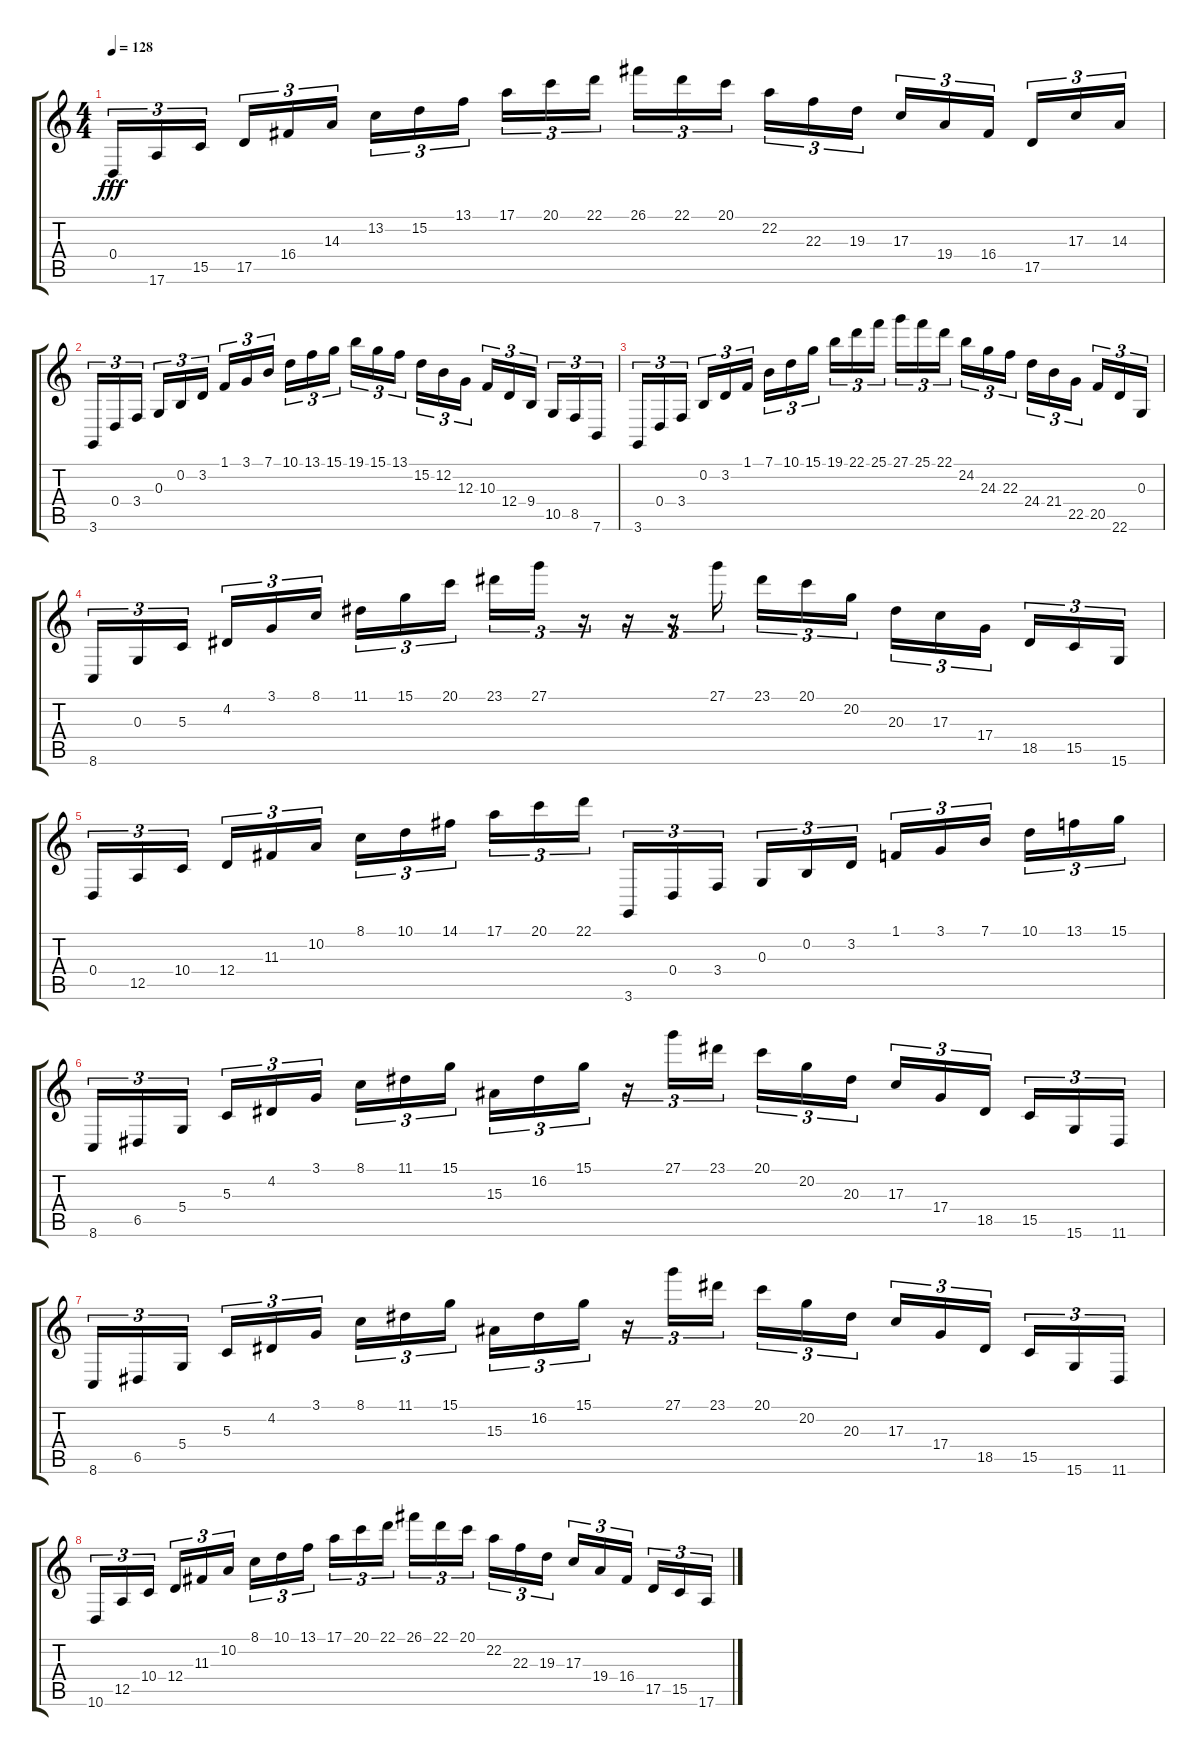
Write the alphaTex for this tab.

\track "" {instrument lead1square}
\staff {score tabs}
\tuning (E4 B3 G3 D3 A2 E2) {hide}
\ts (4 4)
\tempo 128
\clef g2
\ks c
0.4.16{tu (3 2) dy fff} 17.6.16{tu (3 2)} 15.5.16{tu (3 2)} 17.5.16{tu (3 2)} 16.4.16{tu (3 2)} 14.3.16{tu (3 2)} 13.2.16{tu (3 2)} 15.2.16{tu (3 2)} 13.1.16{tu (3 2)} 17.1.16{tu (3 2)} 20.1.16{tu (3 2)} 22.1.16{tu (3 2)} 26.1.16{tu (3 2)} 22.1.16{tu (3 2)} 20.1.16{tu (3 2)} 22.2.16{tu (3 2)} 22.3.16{tu (3 2)} 19.3.16{tu (3 2)} 17.3.16{tu (3 2)} 19.4.16{tu (3 2)} 16.4.16{tu (3 2)} 17.5.16{tu (3 2)} 17.3.16{tu (3 2)} 14.3.16{tu (3 2)} |
3.6.16{tu (3 2)} 0.4.16{tu (3 2)} 3.4.16{tu (3 2)} 0.3.16{tu (3 2)} 0.2.16{tu (3 2)} 3.2.16{tu (3 2)} 1.1.16{tu (3 2)} 3.1.16{tu (3 2)} 7.1.16{tu (3 2)} 10.1.16{tu (3 2)} 13.1.16{tu (3 2)} 15.1.16{tu (3 2)} 19.1.16{tu (3 2)} 15.1.16{tu (3 2)} 13.1.16{tu (3 2)} 15.2.16{tu (3 2)} 12.2.16{tu (3 2)} 12.3.16{tu (3 2)} 10.3.16{tu (3 2)} 12.4.16{tu (3 2)} 9.4.16{tu (3 2)} 10.5.16{tu (3 2)} 8.5.16{tu (3 2)} 7.6.16{tu (3 2)} |
3.6.16{tu (3 2)} 0.4.16{tu (3 2)} 3.4.16{tu (3 2)} 0.2.16{tu (3 2)} 3.2.16{tu (3 2)} 1.1.16{tu (3 2)} 7.1.16{tu (3 2)} 10.1.16{tu (3 2)} 15.1.16{tu (3 2)} 19.1.16{tu (3 2)} 22.1.16{tu (3 2)} 25.1.16{tu (3 2)} 27.1.16{tu (3 2)} 25.1.16{tu (3 2)} 22.1.16{tu (3 2)} 24.2.16{tu (3 2)} 24.3.16{tu (3 2)} 22.3.16{tu (3 2)} 24.4.16{tu (3 2)} 21.4.16{tu (3 2)} 22.5.16{tu (3 2)} 20.5.16{tu (3 2)} 22.6.16{tu (3 2)} 0.3.16{tu (3 2)} |
8.6.16{tu (3 2)} 0.3.16{tu (3 2)} 5.3.16{tu (3 2)} 4.2.16{tu (3 2)} 3.1.16{tu (3 2)} 8.1.16{tu (3 2)} 11.1.16{tu (3 2)} 15.1.16{tu (3 2)} 20.1.16{tu (3 2)} 23.1.16{tu (3 2)} 27.1.16{tu (3 2)} r.16{tu (3 2)} r.16{tu (3 2)} r.16{tu (3 2)} 27.1.16{tu (3 2)} 23.1.16{tu (3 2)} 20.1.16{tu (3 2)} 20.2.16{tu (3 2)} 20.3.16{tu (3 2)} 17.3.16{tu (3 2)} 17.4.16{tu (3 2)} 18.5.16{tu (3 2)} 15.5.16{tu (3 2)} 15.6.16{tu (3 2)} |
0.4.16{tu (3 2)} 12.5.16{tu (3 2)} 10.4.16{tu (3 2)} 12.4.16{tu (3 2)} 11.3.16{tu (3 2)} 10.2.16{tu (3 2)} 8.1.16{tu (3 2)} 10.1.16{tu (3 2)} 14.1.16{tu (3 2)} 17.1.16{tu (3 2)} 20.1.16{tu (3 2)} 22.1.16{tu (3 2)} 3.6.16{tu (3 2)} 0.4.16{tu (3 2)} 3.4.16{tu (3 2)} 0.3.16{tu (3 2)} 0.2.16{tu (3 2)} 3.2.16{tu (3 2)} 1.1.16{tu (3 2)} 3.1.16{tu (3 2)} 7.1.16{tu (3 2)} 10.1.16{tu (3 2)} 13.1.16{tu (3 2)} 15.1.16{tu (3 2)} |
8.6.16{tu (3 2)} 6.5.16{tu (3 2)} 5.4.16{tu (3 2)} 5.3.16{tu (3 2)} 4.2.16{tu (3 2)} 3.1.16{tu (3 2)} 8.1.16{tu (3 2)} 11.1.16{tu (3 2)} 15.1.16{tu (3 2)} 15.3.16{tu (3 2)} 16.2.16{tu (3 2)} 15.1.16{tu (3 2)} r.16{tu (3 2)} 27.1.16{tu (3 2)} 23.1.16{tu (3 2)} 20.1.16{tu (3 2)} 20.2.16{tu (3 2)} 20.3.16{tu (3 2)} 17.3.16{tu (3 2)} 17.4.16{tu (3 2)} 18.5.16{tu (3 2)} 15.5.16{tu (3 2)} 15.6.16{tu (3 2)} 11.6.16{tu (3 2)} |
8.6.16{tu (3 2)} 6.5.16{tu (3 2)} 5.4.16{tu (3 2)} 5.3.16{tu (3 2)} 4.2.16{tu (3 2)} 3.1.16{tu (3 2)} 8.1.16{tu (3 2)} 11.1.16{tu (3 2)} 15.1.16{tu (3 2)} 15.3.16{tu (3 2)} 16.2.16{tu (3 2)} 15.1.16{tu (3 2)} r.16{tu (3 2)} 27.1.16{tu (3 2)} 23.1.16{tu (3 2)} 20.1.16{tu (3 2)} 20.2.16{tu (3 2)} 20.3.16{tu (3 2)} 17.3.16{tu (3 2)} 17.4.16{tu (3 2)} 18.5.16{tu (3 2)} 15.5.16{tu (3 2)} 15.6.16{tu (3 2)} 11.6.16{tu (3 2)} |
10.6.16{tu (3 2)} 12.5.16{tu (3 2)} 10.4.16{tu (3 2)} 12.4.16{tu (3 2)} 11.3.16{tu (3 2)} 10.2.16{tu (3 2)} 8.1.16{tu (3 2)} 10.1.16{tu (3 2)} 13.1.16{tu (3 2)} 17.1.16{tu (3 2)} 20.1.16{tu (3 2)} 22.1.16{tu (3 2)} 26.1.16{tu (3 2)} 22.1.16{tu (3 2)} 20.1.16{tu (3 2)} 22.2.16{tu (3 2)} 22.3.16{tu (3 2)} 19.3.16{tu (3 2)} 17.3.16{tu (3 2)} 19.4.16{tu (3 2)} 16.4.16{tu (3 2)} 17.5.16{tu (3 2)} 15.5.16{tu (3 2)} 17.6.16{tu (3 2)}
